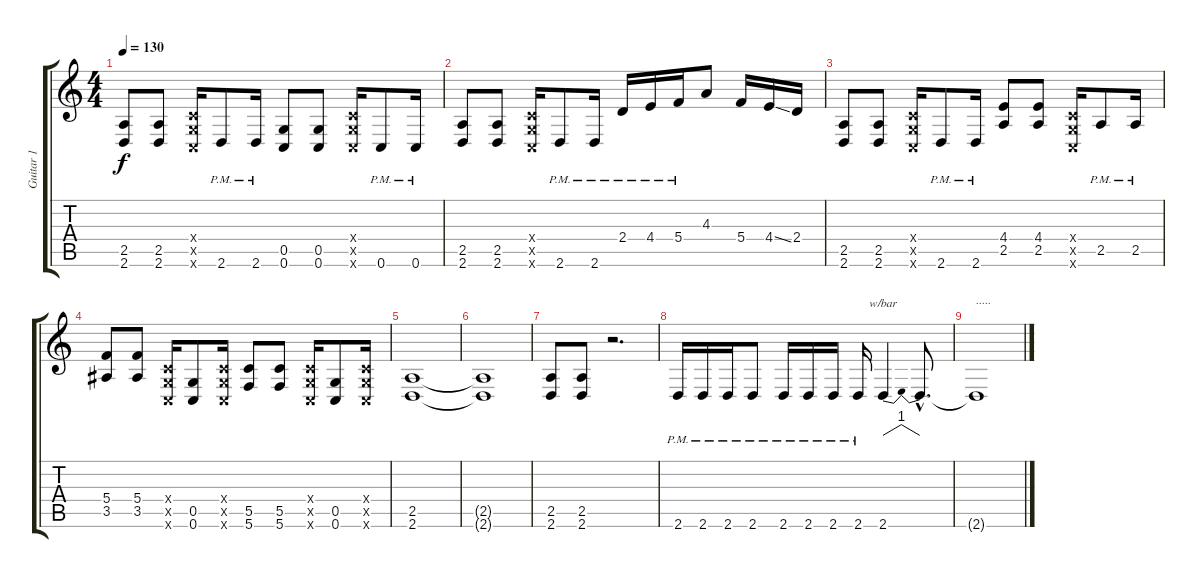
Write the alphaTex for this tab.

\track ("Guitar 1" "Guitar 1") {instrument distortionguitar}
\staff {score tabs}
\tuning (D4 A3 F3 C3 G2 C2) {hide}
\ts (4 4)
\tempo 130
\clef g2
\ks c
(2.5 2.6).8{dy f} (2.5 2.6).8 (0.4{x} 0.5{x} 0.6{x}).16 2.6{pm}.8 2.6{pm}.16 (0.5 0.6).8 (0.5 0.6).8 (0.4{x} 0.5{x} 0.6{x}).16 0.6{pm}.8 0.6{pm}.16 |
(2.5 2.6).8 (2.5 2.6).8 (0.4{x} 0.5{x} 0.6{x}).16 2.6{pm}.8 2.6{pm}.16 2.4{pm}.16 4.4{pm}.16 5.4{pm}.16 4.3.8 5.4.16 4.4{ss}.16 2.4.16 |
(2.5 2.6).8 (2.5 2.6).8 (0.4{x} 0.5{x} 0.6{x}).16 2.6{pm}.8 2.6{pm}.16 (4.4 2.5).8 (4.4 2.5).8 (0.4{x} 0.5{x} 0.6{x}).16 2.5{pm}.8 2.5{pm}.16 |
(5.4 3.5).8 (5.4 3.5).8 (0.4{x} 0.5{x} 0.6{x}).16 (0.5 0.6).8 (0.4{x} 0.5{x} 0.6{x}).16 (5.5 5.6).8 (5.5 5.6).8 (0.4{x} 0.5{x} 0.6{x}).16 (0.5 0.6).8 (0.4{x} 0.5{x} 0.6{x}).16 |
(2.5 2.6).1 |
(2.5{t} 2.6{t}).1 |
(2.5 2.6).8 (2.5 2.6).8 r.2{d} |
2.6{pm}.16 2.6{pm}.16 2.6{pm}.16 2.6{pm}.8 2.6{pm}.16 2.6{pm}.16 2.6{pm}.16 2.6{pm}.16 2.6.4{tbe (dip default 0 0 30 4 60 0)} 2.6{hac t}.8{d} |
2.6{t}.1{txt "....."}
